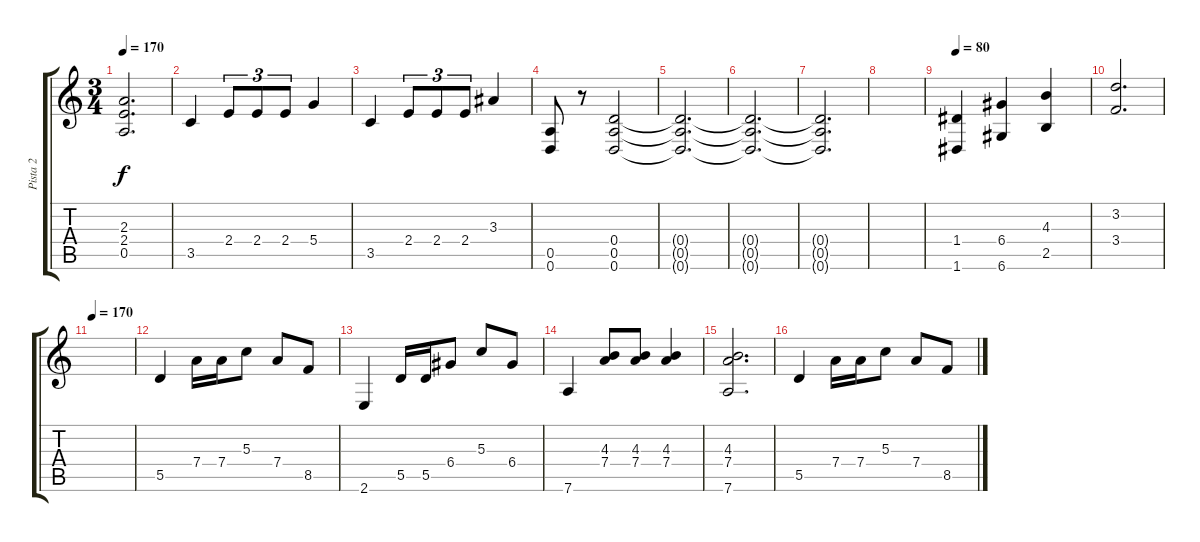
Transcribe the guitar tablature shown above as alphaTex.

\track ("Pista 2" "Pista 2") {instrument distortionguitar}
\staff {score tabs}
\tuning (E4 B3 G3 D3 A2 D2) {hide}
\ts (3 4)
\tempo 170
\clef g2
\ks c
(2.3 2.4 0.5).2{d dy f} |
3.5.4 2.4.8{tu (3 2)} 2.4.8{tu (3 2)} 2.4.8{tu (3 2)} 5.4.4 |
3.5.4 2.4.8{tu (3 2)} 2.4.8{tu (3 2)} 2.4.8{tu (3 2)} 3.3.4 |
(0.5 0.6).8 r.8 (0.4 0.5 0.6).2 |
(0.4{t} 0.5{t} 0.6{t}).2{d} |
(0.4{t} 0.5{t} 0.6{t}).2{d} |
(0.4{t} 0.5{t} 0.6{t}).2{d} |
|
\tempo 80
(1.4 1.6).4 (6.4 6.6).4 (4.3 2.5).4 |
(3.2 3.4).2{d} |
\tempo 170
|
5.5.4 7.4.16 7.4.16 5.3.8 7.4.8 8.5.8 |
2.6.4 5.5.16 5.5.16 6.4.8 5.3.8 6.4.8 |
7.6.4 (4.3 7.4).8 (4.3 7.4).8 (4.3 7.4).4 |
(4.3 7.4 7.6).2{d} |
5.5.4 7.4.16 7.4.16 5.3.8 7.4.8 8.5.8
